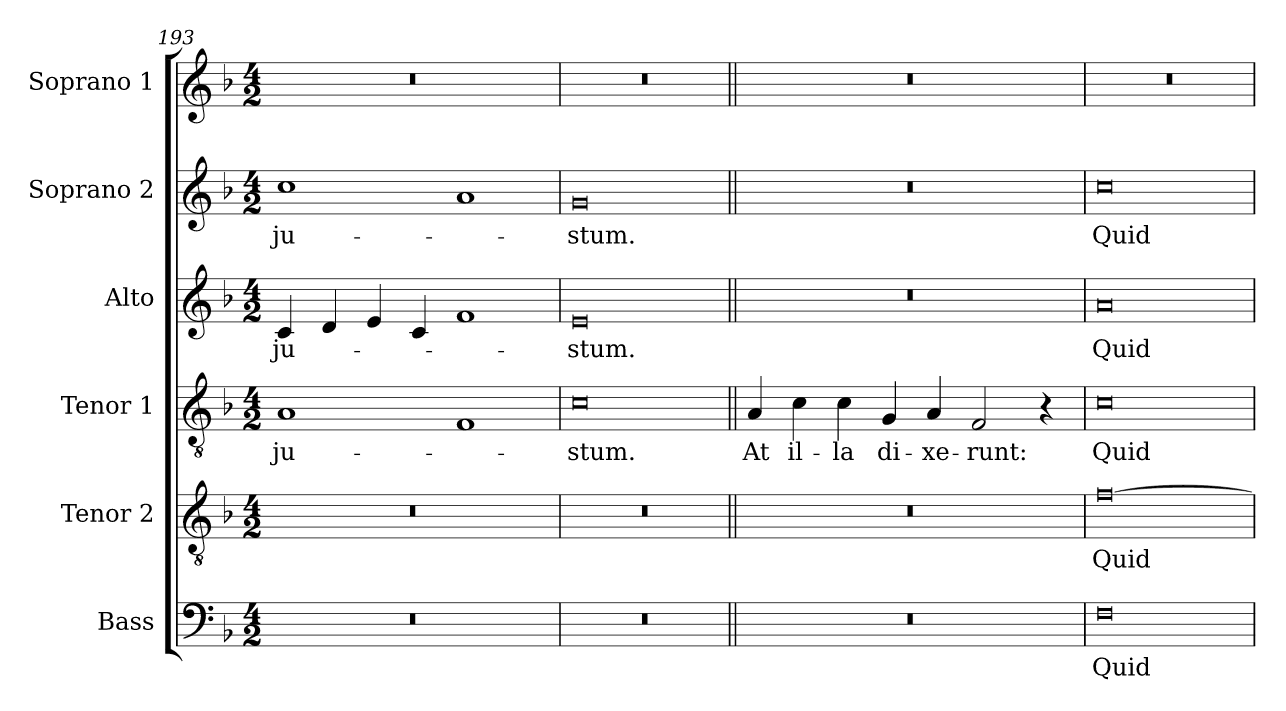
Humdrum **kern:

**kern	**text	**kern	**text	**kern	**text	**kern	**text	**kern	**text	**kern
*part6	*part6	*part5	*part5	*part4	*part4	*part3	*part3	*part2	*part2	*part1
*staff6	*staff6	*staff5	*staff5	*staff4	*staff4	*staff3	*staff3	*staff2	*staff2	*staff1
*I"Bass	*	*I"Tenor 2	*	*I"Tenor 1	*	*I"Alto	*	*I"Soprano 2	*	*I"Soprano 1
*I'B	*	*I'T 2	*	*I'T 1	*	*I'A	*	*I'S 2	*	*I'S 1
*clefF4	*	*clefGv2	*	*clefGv2	*	*clefG2	*	*clefG2	*	*clefG2
*k[b-]	*	*k[b-]	*	*k[b-]	*	*k[b-]	*	*k[b-]	*	*k[b-]
*F:	*	*F:	*	*F:	*	*F:	*	*F:	*	*F:
*M4/2	*	*M4/2	*	*M4/2	*	*M4/2	*	*M4/2	*	*M4/2
=193	=193	=193	=193	=193	=193	=193	=193	=193	=193	=193
!	!	!	!	!	!LO:LY:b	!	!	!	!	!
!	!	!	!	!	!	!	!LO:LY:b	!	!	!
!	!	!	!	!	!	!	!	!	!LO:LY:b	!
0r	.	0r	.	1A	ju-	4c/	ju-	1cc	ju-	0r
.	.	.	.	.	.	4d/	.	.	.	.
.	.	.	.	.	.	4e/	.	.	.	.
.	.	.	.	.	.	4c/	.	.	.	.
.	.	.	.	1F	.	1f	.	1a	.	.
!!LO:LB:g=z
=194	=194	=194	=194	=194	=194	=194	=194	=194	=194	=194
!	!	!	!	!	!LO:LY:b	!	!	!	!	!
!	!	!	!	!	!	!	!LO:LY:b	!	!	!
!	!	!	!	!	!	!	!	!	!LO:LY:b	!
0r	.	0r	.	0c	-stum.	0e	-stum.	0g	-stum.	0r
=195||	=195||	=195||	=195||	=195||	=195||	=195||	=195||	=195||	=195||	=195||
!	!	!	!	!	!LO:LY:b	!	!	!	!	!
0r	.	0r	.	4A/	At	0r	.	0r	.	0r
!	!	!	!	!	!LO:LY:b	!	!	!	!	!
.	.	.	.	4c\	il-	.	.	.	.	.
!	!	!	!	!	!LO:LY:b	!	!	!	!	!
.	.	.	.	4c\	-la	.	.	.	.	.
!	!	!	!	!	!LO:LY:b	!	!	!	!	!
.	.	.	.	4G/	di-	.	.	.	.	.
!	!	!	!	!	!LO:LY:b	!	!	!	!	!
.	.	.	.	4A/	-xe-	.	.	.	.	.
!	!	!	!	!	!LO:LY:b	!	!	!	!	!
.	.	.	.	2F/	-runt:	.	.	.	.	.
.	.	.	.	4r	.	.	.	.	.	.
=196	=196	=196	=196	=196	=196	=196	=196	=196	=196	=196
!	!LO:LY:b	!	!	!	!	!	!	!	!	!
!	!	!	!LO:LY:b	!	!	!	!	!	!	!
!	!	!	!	!	!LO:LY:b	!	!	!	!	!
!	!	!	!	!	!	!	!LO:LY:b	!	!	!
!	!	!	!	!	!	!	!	!	!LO:LY:b	!
0F	Quid	[0f	Quid	0c	Quid	0a	Quid	0cc	Quid	0r
=	=	=	=	=	=	=	=	=	=	=
*-	*-	*-	*-	*-	*-	*-	*-	*-	*-	*-
